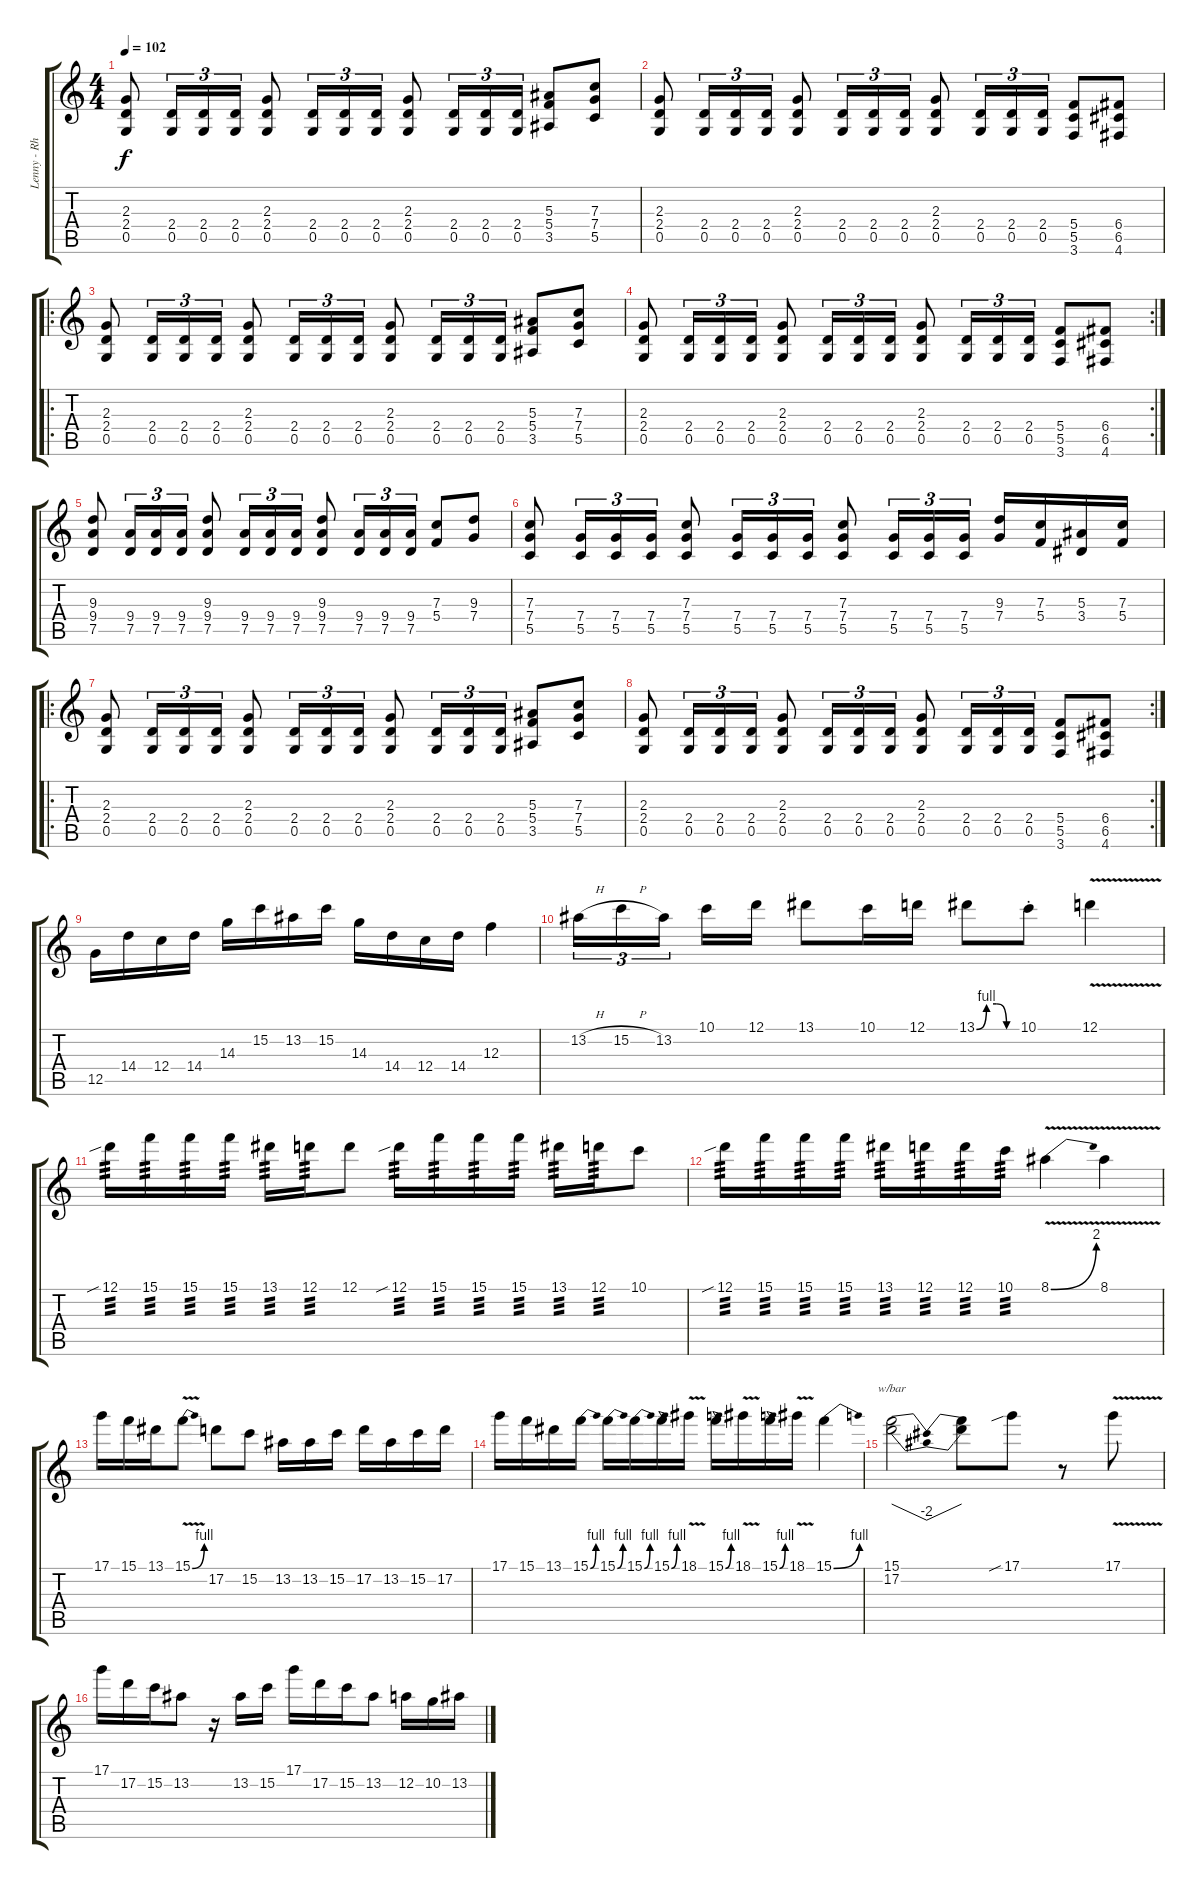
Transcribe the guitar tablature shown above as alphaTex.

\track ("Lenny - Rhythm/Lead" "Lenny - Rh") {instrument distortionguitar}
\staff {score tabs}
\tuning (D4 A3 F3 C3 G2 D2) {hide}
\ts (4 4)
\tempo 102
\clef g2
\ks c
(2.3 2.4 0.5).8{dy f} (2.4 0.5).16{tu (3 2)} (2.4 0.5).16{tu (3 2)} (2.4 0.5).16{tu (3 2)} (2.3 2.4 0.5).8 (2.4 0.5).16{tu (3 2)} (2.4 0.5).16{tu (3 2)} (2.4 0.5).16{tu (3 2)} (2.3 2.4 0.5).8 (2.4 0.5).16{tu (3 2)} (2.4 0.5).16{tu (3 2)} (2.4 0.5).16{tu (3 2)} (5.3 5.4 3.5).8 (7.3 7.4 5.5).8 |
(2.3 2.4 0.5).8 (2.4 0.5).16{tu (3 2)} (2.4 0.5).16{tu (3 2)} (2.4 0.5).16{tu (3 2)} (2.3 2.4 0.5).8 (2.4 0.5).16{tu (3 2)} (2.4 0.5).16{tu (3 2)} (2.4 0.5).16{tu (3 2)} (2.3 2.4 0.5).8 (2.4 0.5).16{tu (3 2)} (2.4 0.5).16{tu (3 2)} (2.4 0.5).16{tu (3 2)} (5.4 5.5 3.6).8 (6.4 6.5 4.6).8 |
\ro
(2.3 2.4 0.5).8 (2.4 0.5).16{tu (3 2)} (2.4 0.5).16{tu (3 2)} (2.4 0.5).16{tu (3 2)} (2.3 2.4 0.5).8 (2.4 0.5).16{tu (3 2)} (2.4 0.5).16{tu (3 2)} (2.4 0.5).16{tu (3 2)} (2.3 2.4 0.5).8 (2.4 0.5).16{tu (3 2)} (2.4 0.5).16{tu (3 2)} (2.4 0.5).16{tu (3 2)} (5.3 5.4 3.5).8 (7.3 7.4 5.5).8 |
\rc 2
(2.3 2.4 0.5).8 (2.4 0.5).16{tu (3 2)} (2.4 0.5).16{tu (3 2)} (2.4 0.5).16{tu (3 2)} (2.3 2.4 0.5).8 (2.4 0.5).16{tu (3 2)} (2.4 0.5).16{tu (3 2)} (2.4 0.5).16{tu (3 2)} (2.3 2.4 0.5).8 (2.4 0.5).16{tu (3 2)} (2.4 0.5).16{tu (3 2)} (2.4 0.5).16{tu (3 2)} (5.4 5.5 3.6).8 (6.4 6.5 4.6).8 |
(9.3 9.4 7.5).8 (9.4 7.5).16{tu (3 2)} (9.4 7.5).16{tu (3 2)} (9.4 7.5).16{tu (3 2)} (9.3 9.4 7.5).8 (9.4 7.5).16{tu (3 2)} (9.4 7.5).16{tu (3 2)} (9.4 7.5).16{tu (3 2)} (9.3 9.4 7.5).8 (9.4 7.5).16{tu (3 2)} (9.4 7.5).16{tu (3 2)} (9.4 7.5).16{tu (3 2)} (7.3 5.4).8 (9.3 7.4).8 |
(7.3 7.4 5.5).8 (7.4 5.5).16{tu (3 2)} (7.4 5.5).16{tu (3 2)} (7.4 5.5).16{tu (3 2)} (7.3 7.4 5.5).8 (7.4 5.5).16{tu (3 2)} (7.4 5.5).16{tu (3 2)} (7.4 5.5).16{tu (3 2)} (7.3 7.4 5.5).8 (7.4 5.5).16{tu (3 2)} (7.4 5.5).16{tu (3 2)} (7.4 5.5).16{tu (3 2)} (9.3 7.4).16 (7.3 5.4).16 (5.3 3.4).16 (7.3 5.4).16 |
\ro
(2.3 2.4 0.5).8 (2.4 0.5).16{tu (3 2)} (2.4 0.5).16{tu (3 2)} (2.4 0.5).16{tu (3 2)} (2.3 2.4 0.5).8 (2.4 0.5).16{tu (3 2)} (2.4 0.5).16{tu (3 2)} (2.4 0.5).16{tu (3 2)} (2.3 2.4 0.5).8 (2.4 0.5).16{tu (3 2)} (2.4 0.5).16{tu (3 2)} (2.4 0.5).16{tu (3 2)} (5.3 5.4 3.5).8 (7.3 7.4 5.5).8 |
\rc 2
(2.3 2.4 0.5).8 (2.4 0.5).16{tu (3 2)} (2.4 0.5).16{tu (3 2)} (2.4 0.5).16{tu (3 2)} (2.3 2.4 0.5).8 (2.4 0.5).16{tu (3 2)} (2.4 0.5).16{tu (3 2)} (2.4 0.5).16{tu (3 2)} (2.3 2.4 0.5).8 (2.4 0.5).16{tu (3 2)} (2.4 0.5).16{tu (3 2)} (2.4 0.5).16{tu (3 2)} (5.4 5.5 3.6).8 (6.4 6.5 4.6).8 |
12.5.16 14.4.16 12.4.16 14.4.16 14.3.16 15.2.16 13.2.16 15.2.16 14.3.16 14.4.16 12.4.16 14.4.16 12.3.4 |
13.2{h}.16{tu (3 2)} 15.2{h}.16{tu (3 2)} 13.2.16{tu (3 2)} 10.1.16 12.1.16 13.1.8 10.1.16 12.1.16 13.1{be (custom 0 0 15 4 30 4 45 0 60 0)}.8 10.1{st}.8 12.1{v}.4 |
12.1{sib}.16{tp 3} 15.1.16{tp 3} 15.1.16{tp 3} 15.1.16{tp 3} 13.1.16{tp 3} 12.1.16{tp 3} 12.1.8 12.1{sib}.16{tp 3} 15.1.16{tp 3} 15.1.16{tp 3} 15.1.16{tp 3} 13.1.16{tp 3} 12.1.16{tp 3} 10.1.8 |
12.1{sib}.16{tp 3} 15.1.16{tp 3} 15.1.16{tp 3} 15.1.16{tp 3} 13.1.16{tp 3} 12.1.16{tp 3} 12.1.16{tp 3} 10.1.16{tp 3} 8.1{be (bend 0 0 60 8) v}.4 8.1{v}.4 |
17.1.16 15.1.16 13.1.16 15.1{be (bend 0 0 60 4) v}.8 17.2.8 15.2.8 13.2.16 13.2.16 15.2.16 17.2.16 13.2.16 15.2.16 17.2.16 |
17.1.16 15.1.16 13.1.16 15.1{be (bend 0 0 60 4)}.16 15.1{be (bend 0 0 60 4)}.16 15.1{be (bend 0 0 60 4)}.16 15.1{be (bend 0 0 60 4)}.16 18.1{v}.16 15.1{be (bend 0 0 60 4)}.16 18.1{v}.16 15.1{be (bend 0 0 60 4)}.16 18.1{v}.16 15.1{be (bend 0 0 60 4)}.4 |
(15.1 17.2).2{tbe (dip default 0 0 30 -8 60 0)} (15.1{t} 17.2{t}).8 17.1{sib}.8 r.8 17.1{v}.8 |
17.1.16 17.2.16 15.2.16 13.2.8 r.16 13.2.16 15.2.16 17.1.16 17.2.16 15.2.16 13.2.8 12.2.16 10.2.16 13.2.16
